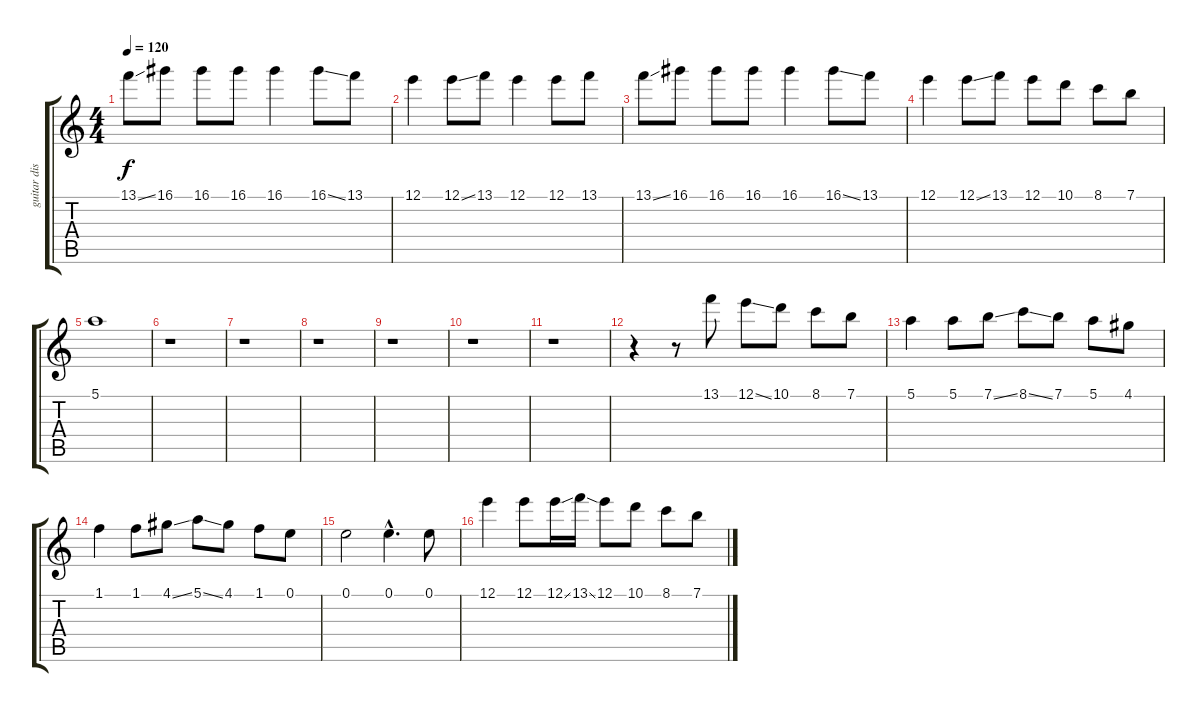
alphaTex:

\track ("guitar disto" "guitar dis") {instrument distortionguitar}
\staff {score tabs}
\tuning (E4 B3 G3 D3 A2 E2) {hide}
\ts (4 4)
\tempo 120
\clef g2
\ks c
13.1{ss}.8{dy f} 16.1.8 16.1.8 16.1.8 16.1.4 16.1{ss}.8 13.1.8 |
12.1.4 12.1{ss}.8 13.1.8 12.1.4 12.1.8 13.1.8 |
13.1{ss}.8 16.1.8 16.1.8 16.1.8 16.1.4 16.1{ss}.8 13.1.8 |
12.1.4 12.1{ss}.8 13.1.8 12.1.8 10.1.8 8.1.8 7.1.8 |
5.1.1 |
r.1 |
r.1 |
r.1 |
r.1 |
r.1 |
r.1 |
r.4 r.8 13.1.8 12.1{ss}.8 10.1.8 8.1.8 7.1.8 |
5.1.4 5.1.8 7.1{ss}.8 8.1{ss}.8 7.1.8 5.1.8 4.1.8 |
1.1.4 1.1.8 4.1{ss}.8 5.1{ss}.8 4.1.8 1.1.8 0.1.8 |
0.1.2 0.1{hac}.4{d} 0.1.8 |
12.1.4 12.1.8 12.1{ss}.16 13.1{ss}.16 12.1.8 10.1.8 8.1.8 7.1.8
